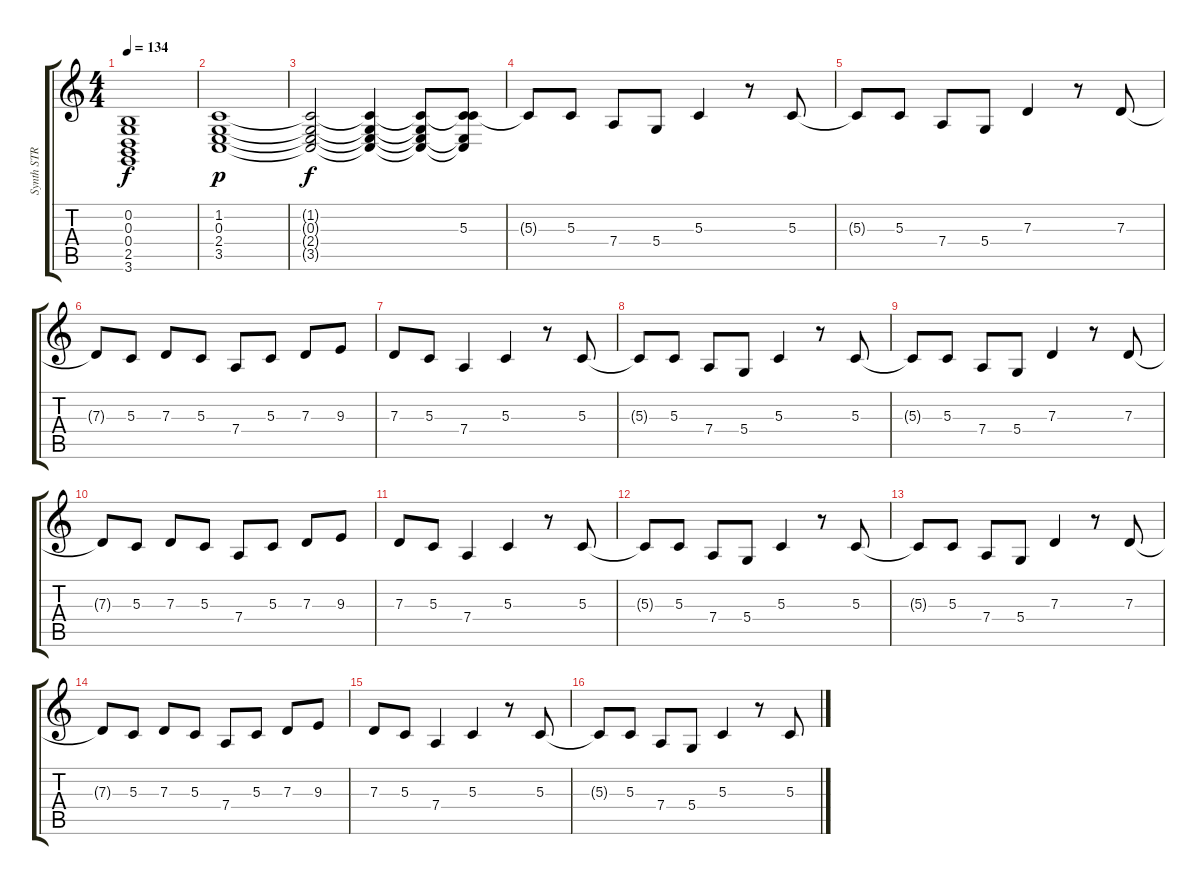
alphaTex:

\track ("Synth STR" "Synth STR") {instrument stringensemble1}
\staff {score tabs}
\tuning (E4 B3 G3 D3 A2 E2) {hide}
\ts (4 4)
\tempo 134
\clef g2
\ks c
(0.2{t} 0.3{t} 0.4{t} 2.5{t} 3.6{t}).1{dy f} |
(1.2 0.3 2.4 3.5).1{dy p} |
(1.2{t} 0.3{t} 2.4{t} 3.5{t}).2{dy f} (1.2{t} 0.3{t} 2.4{t} 3.5{t}).4 (1.2{t} 0.3{t} 2.4{t} 3.5{t}).8 (1.2{t} 5.3 2.4{t} 3.5{t}).8 |
5.3{t}.8 5.3.8 7.4.8 5.4.8 5.3.4 r.8 5.3.8 |
5.3{t}.8 5.3.8 7.4.8 5.4.8 7.3.4 r.8 7.3.8 |
7.3{t}.8 5.3.8 7.3.8 5.3.8 7.4.8 5.3.8 7.3.8 9.3.8 |
7.3.8 5.3.8 7.4.4 5.3.4 r.8 5.3.8 |
5.3{t}.8 5.3.8 7.4.8 5.4.8 5.3.4 r.8 5.3.8 |
5.3{t}.8 5.3.8 7.4.8 5.4.8 7.3.4 r.8 7.3.8 |
7.3{t}.8 5.3.8 7.3.8 5.3.8 7.4.8 5.3.8 7.3.8 9.3.8 |
7.3.8 5.3.8 7.4.4 5.3.4 r.8 5.3.8 |
5.3{t}.8 5.3.8 7.4.8 5.4.8 5.3.4 r.8 5.3.8 |
5.3{t}.8 5.3.8 7.4.8 5.4.8 7.3.4 r.8 7.3.8 |
7.3{t}.8 5.3.8 7.3.8 5.3.8 7.4.8 5.3.8 7.3.8 9.3.8 |
7.3.8 5.3.8 7.4.4 5.3.4 r.8 5.3.8 |
5.3{t}.8 5.3.8 7.4.8 5.4.8 5.3.4 r.8 5.3.8
